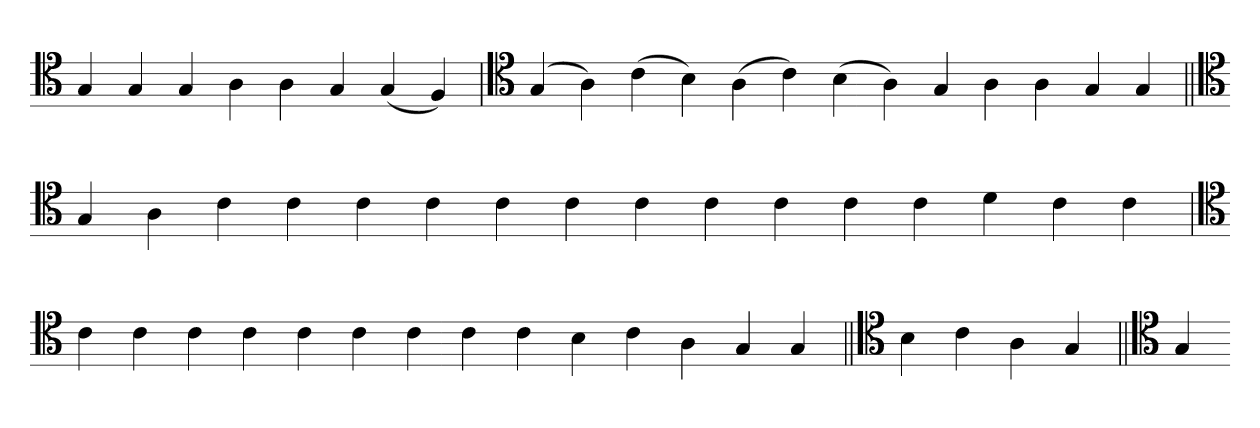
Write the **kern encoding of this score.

**kern
*part1
*staff1
*clefC4
=
4G
4G
4G
4A
4A
4G
(4G
4F)
=`
*clefC4
(4G
4A)
(4c
4B)
(4A
4c)
(4B
4A)
4G
4A
4A
4G
4G
=||
*clefC4
4G
4A
4c
4c
4c
4c
4c
4c
4c
4c
4c
4c
4c
4d
4c
4c
=
*clefC4
4c
4c
4c
4c
4c
4c
4c
4c
4c
4B
4c
4A
4G
4G
=||
*clefC4
4B
4c
4A
4G
=||
*clefC4
4G
=-
*-
